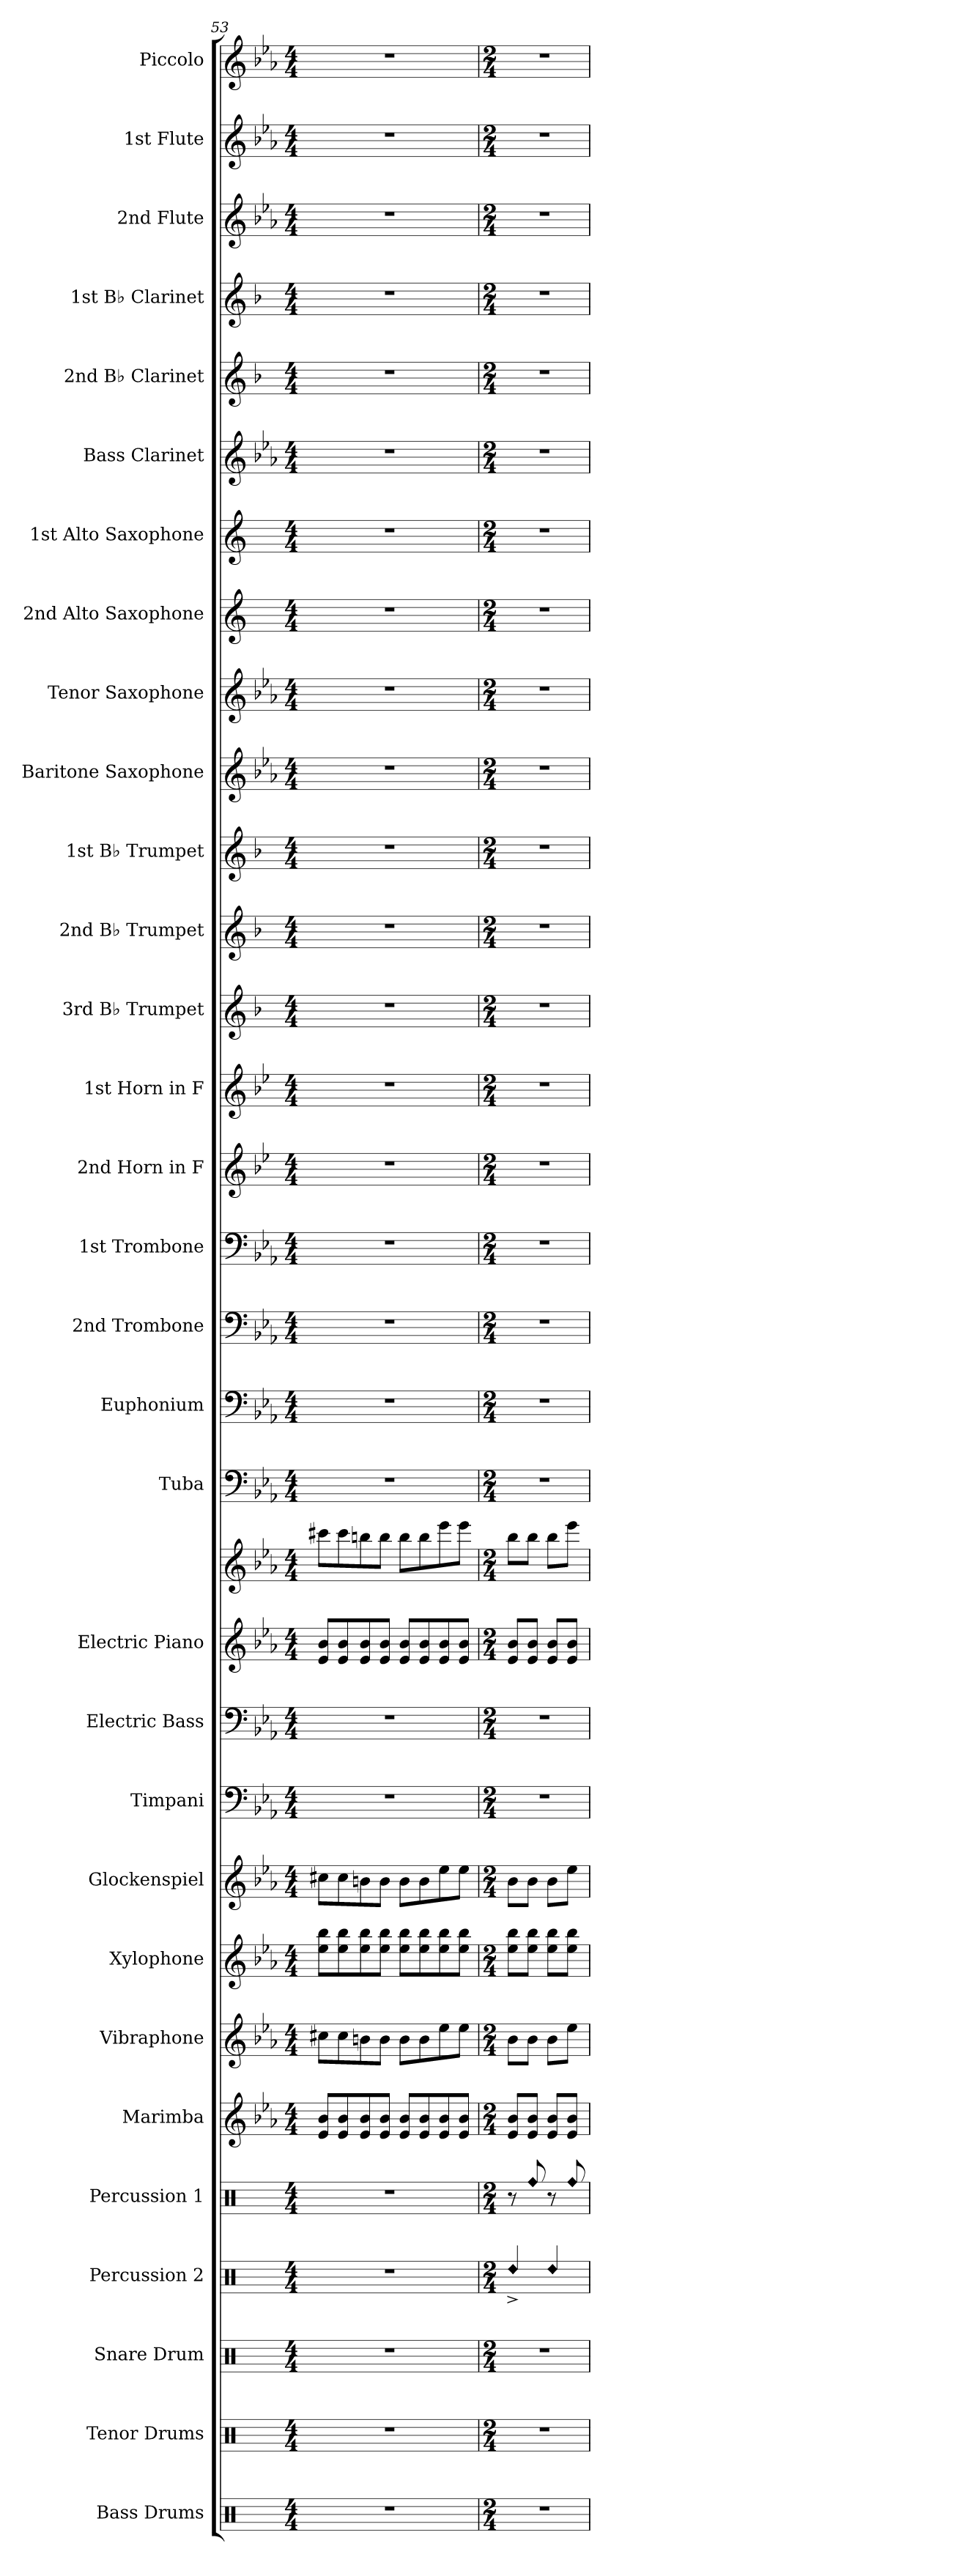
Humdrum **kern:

**kern	**kern	**kern	**kern	**kern	**kern	**kern	**kern	**kern	**kern	**kern	**kern	**kern	**kern	**kern	**kern	**kern	**kern	**kern	**kern	**kern	**kern	**kern	**kern	**kern	**kern	**kern	**kern	**kern	**kern	**kern	**kern
*part31	*part30	*part29	*part28	*part27	*part26	*part25	*part24	*part23	*part22	*part21	*part20	*part20	*part19	*part18	*part17	*part16	*part15	*part14	*part13	*part12	*part11	*part10	*part9	*part8	*part7	*part6	*part5	*part4	*part3	*part2	*part1
*staff32	*staff31	*staff30	*staff29	*staff28	*staff27	*staff26	*staff25	*staff24	*staff23	*staff22	*staff21	*staff20	*staff19	*staff18	*staff17	*staff16	*staff15	*staff14	*staff13	*staff12	*staff11	*staff10	*staff9	*staff8	*staff7	*staff6	*staff5	*staff4	*staff3	*staff2	*staff1
*I"Bass Drums	*I"Tenor Drums	*I"Snare Drum	*I"Percussion 2	*I"Percussion 1	*I"Marimba	*I"Vibraphone	*I"Xylophone	*I"Glockenspiel	*I"Timpani	*I"Electric Bass	*I"Electric Piano	*	*I"Tuba	*I"Euphonium	*I"2nd Trombone	*I"1st Trombone	*I"2nd Horn in F	*I"1st Horn in F	*I"3rd B♭ Trumpet	*I"2nd B♭ Trumpet	*I"1st B♭ Trumpet	*I"Baritone Saxophone	*I"Tenor Saxophone	*I"2nd Alto Saxophone	*I"1st Alto Saxophone	*I"Bass Clarinet	*I"2nd B♭ Clarinet	*I"1st B♭ Clarinet	*I"2nd Flute	*I"1st Flute	*I"Piccolo
*I'B.D.	*I'T.D.	*I'S.D.	*I'Perc.	*I'Perc.	*I'Mrm.	*I'Vib.	*I'Xyl.	*I'Glock.	*I'Timp.	*I'El. B.	*I'El. Pno.	*	*I'Tba.	*I'Euph.	*I'Tbn.	*I'Tbn.	*	*	*I'B♭ Tpt.	*I'B♭ Tpt.	*I'B♭ Tpt.	*I'Bar. Sax.	*I'T. Sax.	*I'A. Sax.	*I'A. Sax.	*I'B. Cl.	*I'B♭ Cl.	*I'B♭ Cl.	*I'Fl.	*I'Fl.	*I'Picc.
*clefX	*clefX	*clefX	*clefX	*clefX	*clefG2	*clefG2	*clefG2	*clefG2	*clefF4	*clefF4	*clefG2	*clefG2	*clefF4	*clefF4	*clefF4	*clefF4	*clefG2	*clefG2	*clefG2	*clefG2	*clefG2	*clefG2	*clefG2	*clefG2	*clefG2	*clefG2	*clefG2	*clefG2	*clefG2	*clefG2	*clefG2
*	*	*	*	*	*	*	*ITrd-7c-12	*ITrd-14c-24	*	*ITrd7c12	*	*	*	*	*	*	*ITrd4c7	*ITrd4c7	*ITrd1c2	*ITrd1c2	*ITrd1c2	*ITrd12c21	*ITrd8c14	*ITrd5c9	*ITrd5c9	*ITrd8c14	*ITrd1c2	*ITrd1c2	*	*	*ITrd-7c-12
*k[]	*k[]	*k[]	*k[]	*k[]	*k[b-e-a-]	*k[b-e-a-]	*k[b-e-a-]	*k[b-e-a-]	*k[b-e-a-]	*k[b-e-a-]	*k[b-e-a-]	*k[b-e-a-]	*k[b-e-a-]	*k[b-e-a-]	*k[b-e-a-]	*k[b-e-a-]	*k[b-e-a-]	*k[b-e-a-]	*k[b-e-a-]	*k[b-e-a-]	*k[b-e-a-]	*k[b-e-a-]	*k[b-e-a-]	*k[b-e-a-]	*k[b-e-a-]	*k[b-e-a-]	*k[b-e-a-]	*k[b-e-a-]	*k[b-e-a-]	*k[b-e-a-]	*k[b-e-a-]
*M4/4	*M4/4	*M4/4	*M4/4	*M4/4	*M4/4	*M4/4	*M4/4	*M4/4	*M4/4	*M4/4	*M4/4	*M4/4	*M4/4	*M4/4	*M4/4	*M4/4	*M4/4	*M4/4	*M4/4	*M4/4	*M4/4	*M4/4	*M4/4	*M4/4	*M4/4	*M4/4	*M4/4	*M4/4	*M4/4	*M4/4	*M4/4
=53	=53	=53	=53	=53	=53	=53	=53	=53	=53	=53	=53	=53	=53	=53	=53	=53	=53	=53	=53	=53	=53	=53	=53	=53	=53	=53	=53	=53	=53	=53	=53
1r	1r	1r	1r	1r	8e-/ 8b-/L	8cc#X\L	8eee-\ 8bbb-\L	8cccc#X\L	1r	1r	8e-/ 8b-/L	8ccc#X\L	1r	1r	1r	1r	1r	1r	1r	1r	1r	1r	1r	1r	1r	1r	1r	1r	1r	1r	1r
.	.	.	.	.	8e-/ 8b-/	8cc#\	8eee-\ 8bbb-\	8cccc#\	.	.	8e-/ 8b-/	8ccc#\	.	.	.	.	.	.	.	.	.	.	.	.	.	.	.	.	.	.	.
.	.	.	.	.	8e-/ 8b-/	8bn\	8eee-\ 8bbb-\	8bbbn\	.	.	8e-/ 8b-/	8bbn\	.	.	.	.	.	.	.	.	.	.	.	.	.	.	.	.	.	.	.
.	.	.	.	.	8e-/ 8b-/J	8b\J	8eee-\ 8bbb-\J	8bbb\J	.	.	8e-/ 8b-/J	8bb\J	.	.	.	.	.	.	.	.	.	.	.	.	.	.	.	.	.	.	.
.	.	.	.	.	8e-/ 8b-/L	8b\L	8eee-\ 8bbb-\L	8bbb\L	.	.	8e-/ 8b-/L	8bb\L	.	.	.	.	.	.	.	.	.	.	.	.	.	.	.	.	.	.	.
.	.	.	.	.	8e-/ 8b-/	8b\	8eee-\ 8bbb-\	8bbb\	.	.	8e-/ 8b-/	8bb\	.	.	.	.	.	.	.	.	.	.	.	.	.	.	.	.	.	.	.
.	.	.	.	.	8e-/ 8b-/	8ee-\	8eee-\ 8bbb-\	8eeee-\	.	.	8e-/ 8b-/	8eee-\	.	.	.	.	.	.	.	.	.	.	.	.	.	.	.	.	.	.	.
.	.	.	.	.	8e-/ 8b-/J	8ee-\J	8eee-\ 8bbb-\J	8eeee-\J	.	.	8e-/ 8b-/J	8eee-\J	.	.	.	.	.	.	.	.	.	.	.	.	.	.	.	.	.	.	.
!!LO:PB:g=z
=54	=54	=54	=54	=54	=54	=54	=54	=54	=54	=54	=54	=54	=54	=54	=54	=54	=54	=54	=54	=54	=54	=54	=54	=54	=54	=54	=54	=54	=54	=54	=54
*M2/4	*M2/4	*M2/4	*M2/4	*M2/4	*M2/4	*M2/4	*M2/4	*M2/4	*M2/4	*M2/4	*M2/4	*M2/4	*M2/4	*M2/4	*M2/4	*M2/4	*M2/4	*M2/4	*M2/4	*M2/4	*M2/4	*M2/4	*M2/4	*M2/4	*M2/4	*M2/4	*M2/4	*M2/4	*M2/4	*M2/4	*M2/4
!	!	!	!LO:N:head=diamond	!	!	!	!	!	!	!	!	!	!	!	!	!	!	!	!	!	!	!	!	!	!	!	!	!	!	!	!
2r	2r	2r	4Rdd^/	8r	8e-/ 8b-/L	8b-\L	8eee-\ 8bbb-\L	8bbb-\L	2r	2r	8e-/ 8b-/L	8bb-\L	2r	2r	2r	2r	2r	2r	2r	2r	2r	2r	2r	2r	2r	2r	2r	2r	2r	2r	2r
!	!	!	!	!LO:N:head=diamond	!	!	!	!	!	!	!	!	!	!	!	!	!	!	!	!	!	!	!	!	!	!	!	!	!	!	!
.	.	.	.	8Rff/	8e-/ 8b-/J	8b-\J	8eee-\ 8bbb-\J	8bbb-\J	.	.	8e-/ 8b-/J	8bb-\J	.	.	.	.	.	.	.	.	.	.	.	.	.	.	.	.	.	.	.
!	!	!	!LO:N:head=diamond	!	!	!	!	!	!	!	!	!	!	!	!	!	!	!	!	!	!	!	!	!	!	!	!	!	!	!	!
.	.	.	4Rdd/	8r	8e-/ 8b-/L	8b-\L	8eee-\ 8bbb-\L	8bbb-\L	.	.	8e-/ 8b-/L	8bb-\L	.	.	.	.	.	.	.	.	.	.	.	.	.	.	.	.	.	.	.
!	!	!	!	!LO:N:head=diamond	!	!	!	!	!	!	!	!	!	!	!	!	!	!	!	!	!	!	!	!	!	!	!	!	!	!	!
.	.	.	.	8Rff/	8e-/ 8b-/J	8ee-\J	8eee-\ 8bbb-\J	8eeee-\J	.	.	8e-/ 8b-/J	8eee-\J	.	.	.	.	.	.	.	.	.	.	.	.	.	.	.	.	.	.	.
=	=	=	=	=	=	=	=	=	=	=	=	=	=	=	=	=	=	=	=	=	=	=	=	=	=	=	=	=	=	=	=
*-	*-	*-	*-	*-	*-	*-	*-	*-	*-	*-	*-	*-	*-	*-	*-	*-	*-	*-	*-	*-	*-	*-	*-	*-	*-	*-	*-	*-	*-	*-	*-
